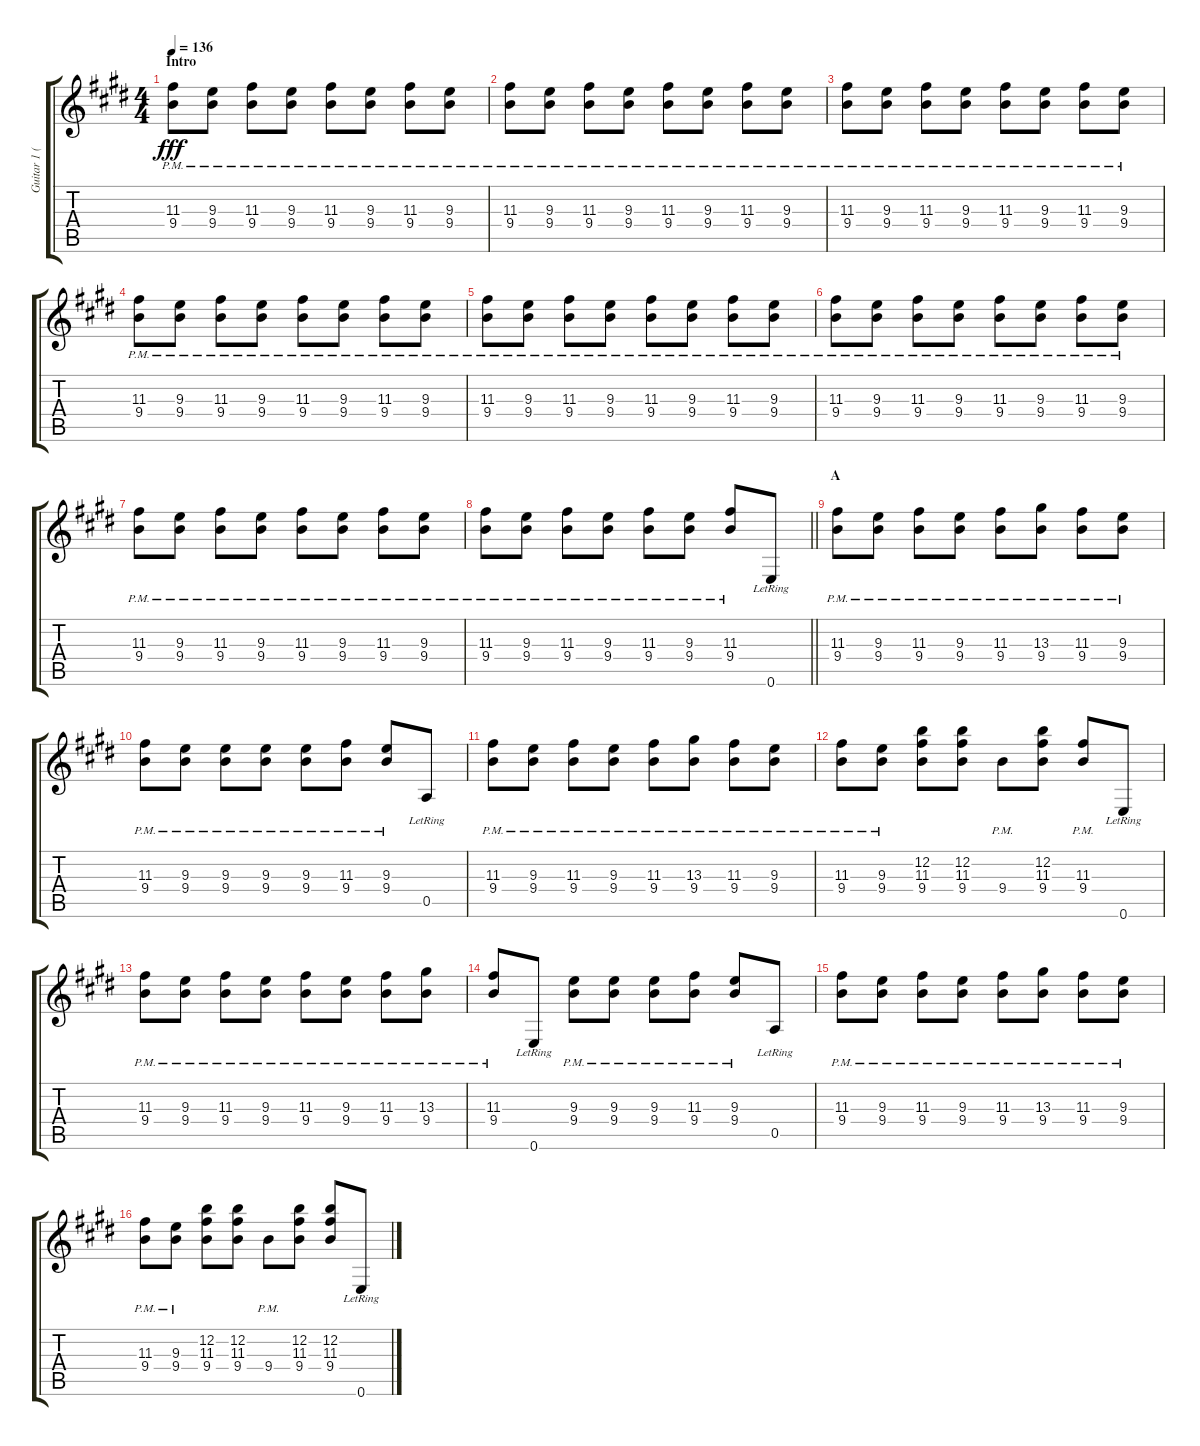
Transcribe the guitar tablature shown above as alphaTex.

\track ("Guitar 1 (SV)" "Guitar 1 (") {instrument electricguitarclean}
\staff {score tabs}
\tuning (E4 B3 G3 D3 A2 E2) {hide}
\ts (4 4)
\section ("" "Intro")
\tempo 136
\clef g2
\ks e
(11.3{pm} 9.4{pm}).8{dy fff instrument electricguitarclean} (9.3{pm} 9.4{pm}).8 (11.3{pm} 9.4{pm}).8 (9.3{pm} 9.4{pm}).8 (11.3{pm} 9.4{pm}).8 (9.3{pm} 9.4{pm}).8 (11.3{pm} 9.4{pm}).8 (9.3{pm} 9.4{pm}).8 |
(11.3{pm} 9.4{pm}).8 (9.3{pm} 9.4{pm}).8 (11.3{pm} 9.4{pm}).8 (9.3{pm} 9.4{pm}).8 (11.3{pm} 9.4{pm}).8 (9.3{pm} 9.4{pm}).8 (11.3{pm} 9.4{pm}).8 (9.3{pm} 9.4{pm}).8 |
(11.3{pm} 9.4{pm}).8 (9.3{pm} 9.4{pm}).8 (11.3{pm} 9.4{pm}).8 (9.3{pm} 9.4{pm}).8 (11.3{pm} 9.4{pm}).8 (9.3{pm} 9.4{pm}).8 (11.3{pm} 9.4{pm}).8 (9.3{pm} 9.4{pm}).8 |
(11.3{pm} 9.4{pm}).8 (9.3{pm} 9.4{pm}).8 (11.3{pm} 9.4{pm}).8 (9.3{pm} 9.4{pm}).8 (11.3{pm} 9.4{pm}).8 (9.3{pm} 9.4{pm}).8 (11.3{pm} 9.4{pm}).8 (9.3{pm} 9.4{pm}).8 |
(11.3{pm} 9.4{pm}).8 (9.3{pm} 9.4{pm}).8 (11.3{pm} 9.4{pm}).8 (9.3{pm} 9.4{pm}).8 (11.3{pm} 9.4{pm}).8 (9.3{pm} 9.4{pm}).8 (11.3{pm} 9.4{pm}).8 (9.3{pm} 9.4{pm}).8 |
(11.3{pm} 9.4{pm}).8 (9.3{pm} 9.4{pm}).8 (11.3{pm} 9.4{pm}).8 (9.3{pm} 9.4{pm}).8 (11.3{pm} 9.4{pm}).8 (9.3{pm} 9.4{pm}).8 (11.3{pm} 9.4{pm}).8 (9.3{pm} 9.4{pm}).8 |
(11.3{pm} 9.4{pm}).8 (9.3{pm} 9.4{pm}).8 (11.3{pm} 9.4{pm}).8 (9.3{pm} 9.4{pm}).8 (11.3{pm} 9.4{pm}).8 (9.3{pm} 9.4{pm}).8 (11.3{pm} 9.4{pm}).8 (9.3{pm} 9.4{pm}).8 |
\barLineRight lightlight
(11.3{pm} 9.4{pm}).8 (9.3{pm} 9.4{pm}).8 (11.3{pm} 9.4{pm}).8 (9.3{pm} 9.4{pm}).8 (11.3{pm} 9.4{pm}).8 (9.3{pm} 9.4{pm}).8 (11.3{pm} 9.4{pm}).8 0.6{lr}.8 |
\section ("" "A")
(11.3{pm} 9.4{pm}).8 (9.3{pm} 9.4{pm}).8 (11.3{pm} 9.4{pm}).8 (9.3{pm} 9.4{pm}).8 (11.3{pm} 9.4{pm}).8 (13.3{pm} 9.4{pm}).8 (11.3{pm} 9.4{pm}).8 (9.3{pm} 9.4{pm}).8 |
(11.3{pm} 9.4{pm}).8 (9.3{pm} 9.4{pm}).8 (9.3{pm} 9.4{pm}).8 (9.3{pm} 9.4{pm}).8 (9.3{pm} 9.4{pm}).8 (11.3{pm} 9.4{pm}).8 (9.3{pm} 9.4{pm}).8 0.5{lr}.8 |
(11.3{pm} 9.4{pm}).8 (9.3{pm} 9.4{pm}).8 (11.3{pm} 9.4{pm}).8 (9.3{pm} 9.4{pm}).8 (11.3{pm} 9.4{pm}).8 (13.3{pm} 9.4{pm}).8 (11.3{pm} 9.4{pm}).8 (9.3{pm} 9.4{pm}).8 |
(11.3{pm} 9.4{pm}).8 (9.3{pm} 9.4{pm}).8 (12.2 11.3 9.4).8 (12.2 11.3 9.4).8 9.4{pm}.8 (12.2 11.3 9.4).8 (11.3{pm} 9.4{pm}).8 0.6{lr}.8 |
(11.3{pm} 9.4{pm}).8 (9.3{pm} 9.4{pm}).8 (11.3{pm} 9.4{pm}).8 (9.3{pm} 9.4{pm}).8 (11.3{pm} 9.4{pm}).8 (9.3{pm} 9.4{pm}).8 (11.3{pm} 9.4{pm}).8 (13.3{pm} 9.4{pm}).8 |
(11.3{pm} 9.4{pm}).8 0.6{lr}.8 (9.3{pm} 9.4{pm}).8 (9.3{pm} 9.4{pm}).8 (9.3{pm} 9.4{pm}).8 (11.3 9.4{pm}).8 (9.3{pm} 9.4{pm}).8 0.5{lr}.8 |
(11.3{pm} 9.4{pm}).8 (9.3{pm} 9.4{pm}).8 (11.3{pm} 9.4{pm}).8 (9.3{pm} 9.4{pm}).8 (11.3{pm} 9.4{pm}).8 (13.3{pm} 9.4{pm}).8 (11.3{pm} 9.4{pm}).8 (9.3{pm} 9.4{pm}).8 |
(11.3{pm} 9.4{pm}).8 (9.3{pm} 9.4{pm}).8 (12.2 11.3 9.4).8 (12.2 11.3 9.4).8 9.4{pm}.8 (12.2 11.3 9.4).8 (12.2 11.3 9.4).8 0.6{lr}.8
